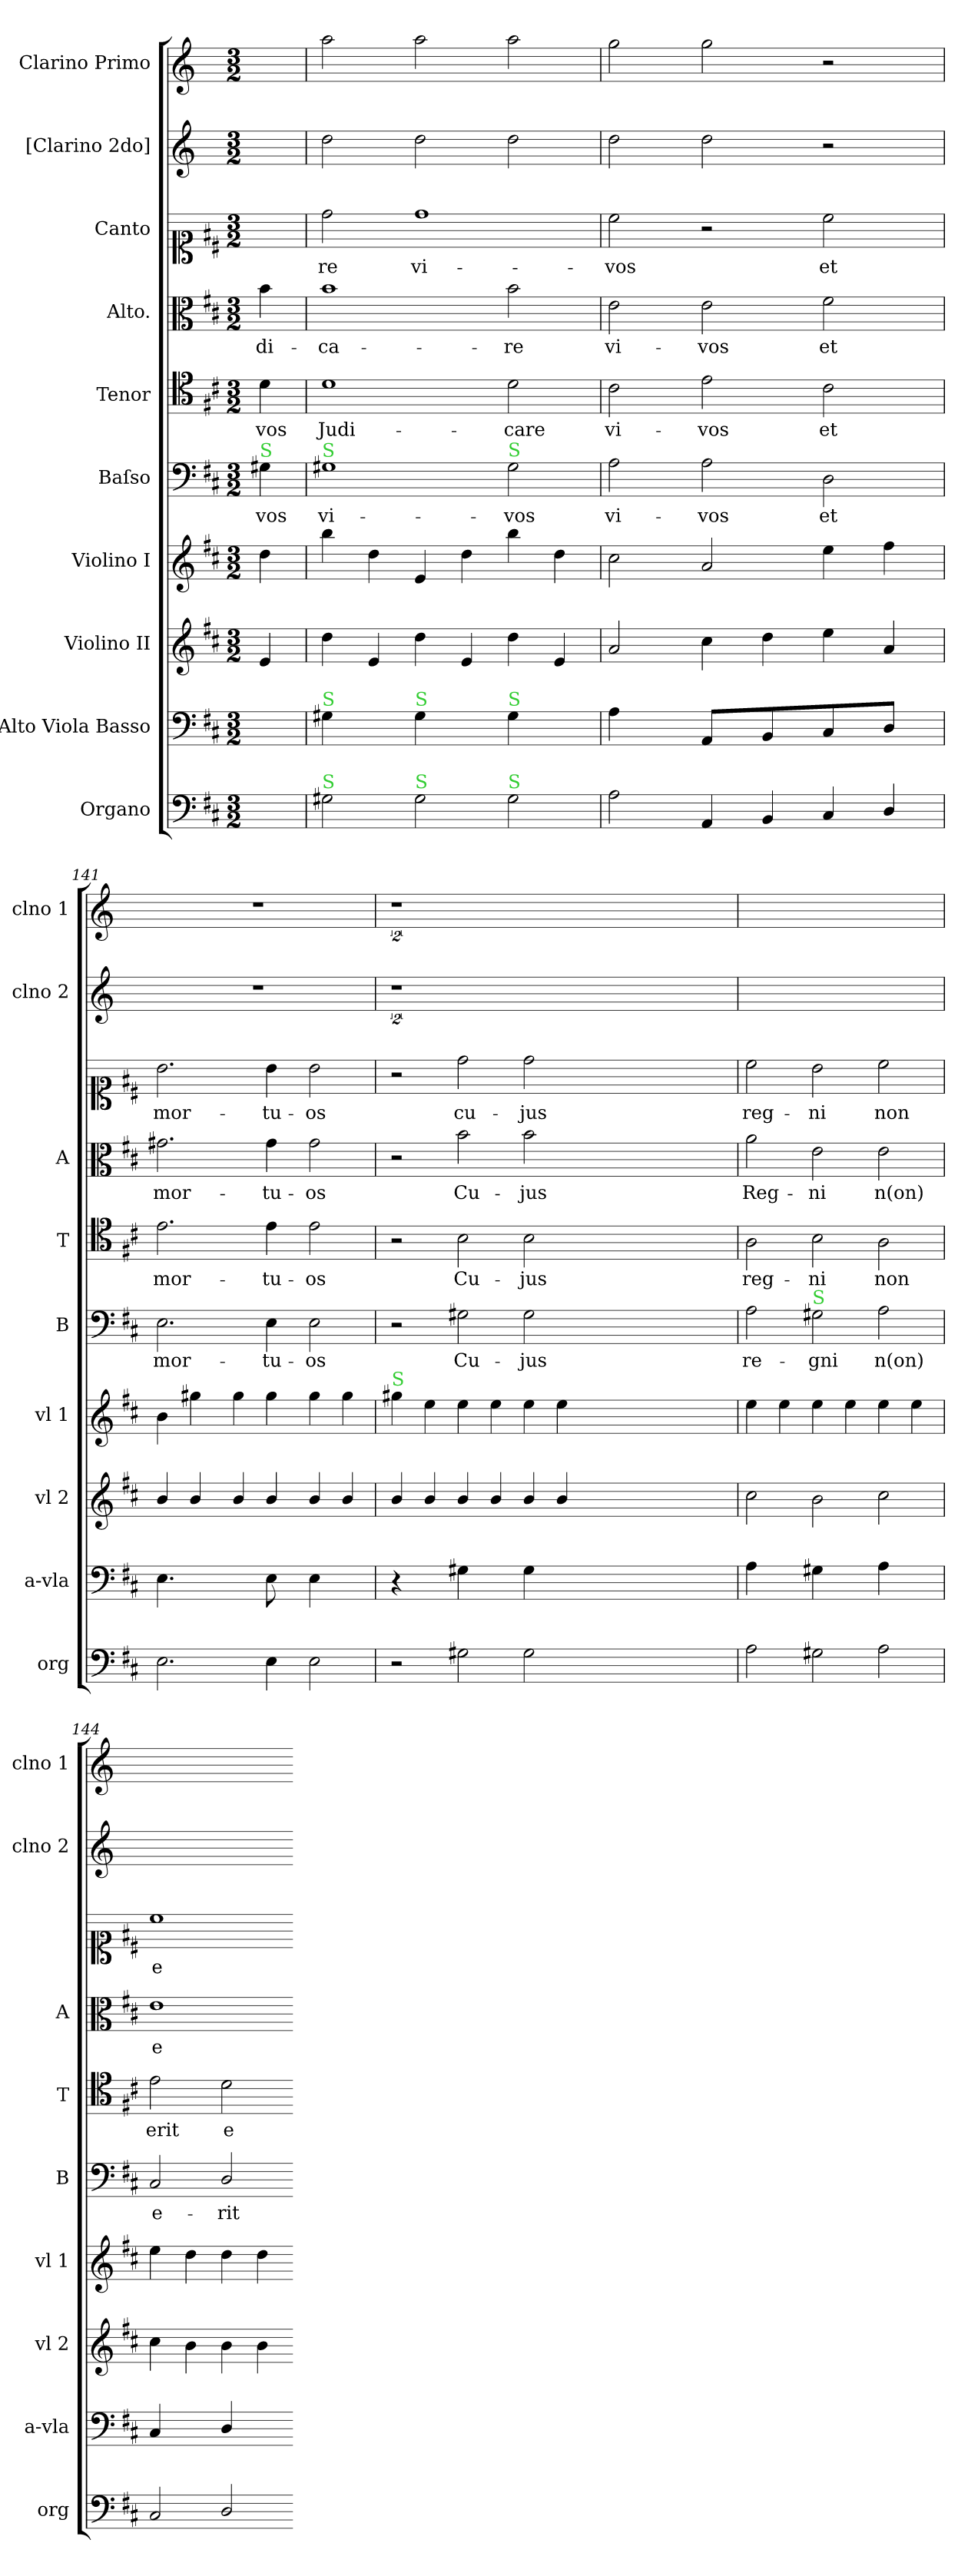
**kern	**kern	**kern	**kern	**kern	**text	**kern	**text	**kern	**text	**kern	**text	**kern	**kern
*part10	*part9	*part8	*part7	*part6	*part6	*part5	*part5	*part4	*part4	*part3	*part3	*part2	*part1
*staff10	*staff9	*staff8	*staff7	*staff6	*staff6	*staff5	*staff5	*staff4	*staff4	*staff3	*staff3	*staff2	*staff1
*I"Organo	*I"Alto Viola Basso	*I"Violino II	*I"Violino I	*I"Baſso	*	*I"Tenor	*	*I"Alto.	*	*I"Canto	*	*I"[Clarino 2do]	*I"Clarino Primo
*I'org	*I'a-vla	*I'vl 2	*I'vl 1	*I'B	*	*I'T	*	*I'A	*	*	*	*I'clno 2	*I'clno 1
*clefF4	*clefF4	*clefG2	*clefG2	*clefF4	*	*clefC4	*	*clefC3	*	*clefC1	*	*clefG2	*clefG2
*	*	*	*	*	*	*	*	*	*	*	*	*ITrd-1c-2	*ITrd-1c-2
*k[f#c#]	*k[f#c#]	*k[f#c#]	*k[f#c#]	*k[f#c#]	*	*k[f#c#]	*	*k[f#c#]	*	*k[f#c#]	*	*k[f#c#]	*k[f#c#]
*	*	*	*	*	*	*	*	*	*	*	*	*D:	*D:
*M3/2	*M3/2	*M3/2	*M3/2	*M3/2	*	*M3/2	*	*M3/2	*	*M3/2	*	*M3/2	*M3/2
=	=	=	=	=	=	=	=	=	=	=	=	=	=
!	!	!	!	!LO:TX:a:color=limegreen:t=S	!	!	!	!	!	!	!	!	!
!	!	!	!	!	!LO:LY:i	!	!	!	!LO:LY:i	!	!	!	!
4ryy	4ryy	4e/	4dd\	4G#\	-vos	4d\	-vos	4b\	-di-	4ryy	.	4ryy	4ryy
=139	=139	=139	=139	=139	=139	=139	=139	=139	=139	=139	=139	=139	=139
!	!	!	!	!LO:TX:a:color=limegreen:t=S	!	!	!	!	!	!	!	!	!
!	!LO:TX:a:color=limegreen:t=S	!	!	!	!	!	!	!	!	!	!	!	!
!LO:TX:a:color=limegreen:t=S	!	!	!	!	!	!	!	!	!	!	!	!	!
!	!	!	!	!	!LO:LY:i	!	!	!	!LO:LY:i	!	!	!	!
2G#X\	4G#X\	4dd\	4bb\	1G#X	vi-	1d	Judi-	1b	-ca-	2dd\	-re	2ee\	2bb\
.	4ryy	4e/	4dd\	.	.	.	.	.	.	.	.	.	.
!	!LO:TX:a:color=limegreen:t=S	!	!	!	!	!	!	!	!	!	!	!	!
!LO:TX:a:color=limegreen:t=S	!	!	!	!	!	!	!	!	!	!	!	!	!
2G#\	4G#\	4dd\	4e/	.	.	.	.	.	.	1dd	vi-	2ee\	2bb\
.	4ryy	4e/	4dd\	.	.	.	.	.	.	.	.	.	.
!	!	!	!	!LO:TX:a:color=limegreen:t=S	!	!	!	!	!	!	!	!	!
!	!LO:TX:a:color=limegreen:t=S	!	!	!	!	!	!	!	!	!	!	!	!
!LO:TX:a:color=limegreen:t=S	!	!	!	!	!	!	!	!	!	!	!	!	!
!	!	!	!	!	!LO:LY:i	!	!	!	!LO:LY:i	!	!	!	!
2G#\	4G#\	4dd\	4bb\	2G#\	-vos	2d\	-care	2b\	-re	.	.	2ee\	2bb\
.	4ryy	4e/	4dd\	.	.	.	.	.	.	.	.	.	.
=140	=140	=140	=140	=140	=140	=140	=140	=140	=140	=140	=140	=140	=140
!	!	!	!	!	!LO:LY:i	!	!	!	!	!	!	!	!
2A\	4A\	2a/	2cc#\	2A\	vi-	2c#\	vi-	2e\	vi-	2cc#\	-vos	2ee\	2aa\
.	4ryy	.	.	.	.	.	.	.	.	.	.	.	.
!	!	!	!	!	!LO:LY:i	!	!	!	!	!	!	!	!
4AA/	8AA/L	4cc#\	2a/	2A\	-vos	2e\	-vos	2e\	-vos	2r	.	2ee\	2aa\
.	8ryy	.	.	.	.	.	.	.	.	.	.	.	.
4BB/	8BB/	4dd\	.	.	.	.	.	.	.	.	.	.	.
.	8ryy	.	.	.	.	.	.	.	.	.	.	.	.
4C#/	8C#/	4ee\	4ee\	2D\	et	2c#\	et	2f#\	et	2cc#\	et	2r	2r
.	8ryy	.	.	.	.	.	.	.	.	.	.	.	.
4D/	8D/J	4a/	4ff#\	.	.	.	.	.	.	.	.	.	.
.	8ryy	.	.	.	.	.	.	.	.	.	.	.	.
=141	=141	=141	=141	=141	=141	=141	=141	=141	=141	=141	=141	=141	=141
2.E\	4.E\	4b/	4b\	2.E\	mor-	2.e\	mor-	2.g#X\	mor-	2.b\	mor-	1.r	1.r
.	.	4b/	4gg#X\	.	.	.	.	.	.	.	.	.	.
.	8ryy	.	.	.	.	.	.	.	.	.	.	.	.
.	4ryy	4b/	4gg#\	.	.	.	.	.	.	.	.	.	.
4E\	8E\	4b/	4gg#\	4E\	-tu-	4e\	-tu-	4g#\	-tu-	4b\	-tu-	.	.
.	8ryy	.	.	.	.	.	.	.	.	.	.	.	.
2E\	4E\	4b/	4gg#\	2E\	-os	2e\	-os	2g#\	-os	2b\	-os	.	.
.	4ryy	4b/	4gg#\	.	.	.	.	.	.	.	.	.	.
=142	=142	=142	=142	=142	=142	=142	=142	=142	=142	=142	=142	=142	=142
!	!	!	!LO:TX:a:color=limegreen:t=S	!	!	!	!	!	!	!	!	!	!
2r	4r	4b/	4gg#X\	2r	.	2r	.	2r	.	2r	.	2%9r	2%9r
.	4ryy	4b/	4ee\	.	.	.	.	.	.	.	.	.	.
2G#X\	4G#X\	4b/	4ee\	2G#X\	Cu-	2B\	Cu-	2b\	Cu-	2dd\	cu-	.	.
.	4ryy	4b/	4ee\	.	.	.	.	.	.	.	.	.	.
2G#\	4G#\	4b/	4ee\	2G#\	-jus	2B\	-jus	2b\	-jus	2dd\	-jus	.	.
.	4ryy	4b/	4ee\	.	.	.	.	.	.	.	.	.	.
0.ryy	0.ryy	0.ryy	0.ryy	0.ryy	.	0.ryy	.	0.ryy	.	0.ryy	.	.	.
=143	=143	=143	=143	=143	=143	=143	=143	=143	=143	=143	=143	=143	=143
2A\	4A\	2cc#\	4ee\	2A\	re-	2A\	reg-	2a\	Reg-	2cc#\	reg-	1.ryy	1.ryy
.	4ryy	.	4ee\	.	.	.	.	.	.	.	.	.	.
!	!	!	!	!LO:TX:a:color=limegreen:t=S	!	!	!	!	!	!	!	!	!
2G#X\	4G#X\	2b\	4ee\	2G#X\	-gni	2B\	-ni	2e\	-ni	2b\	-ni	.	.
.	4ryy	.	4ee\	.	.	.	.	.	.	.	.	.	.
2A\	4A\	2cc#\	4ee\	2A\	n(on)	2A\	non	2e\	n(on)	2cc#\	non	.	.
.	4ryy	.	4ee\	.	.	.	.	.	.	.	.	.	.
=144	=144	=144	=144	=144	=144	=144	=144	=144	=144	=144	=144	=144	=144
2C#/	4C#/	4cc#\	4ee\	2C#/	e-	2e\	erit	1e	e-	1cc#	e-	1ryy	1ryy
.	4ryy	4b\	4dd\	.	.	.	.	.	.	.	.	.	.
2D/	4D/	4b\	4dd\	2D/	-rit	2d\	e-	.	.	.	.	.	.
.	4ryy	4b\	4dd\	.	.	.	.	.	.	.	.	.	.
=-	=-	=-	=-	=-	=-	=-	=-	=-	=-	=-	=-	=-	=-
*-	*-	*-	*-	*-	*-	*-	*-	*-	*-	*-	*-	*-	*-
